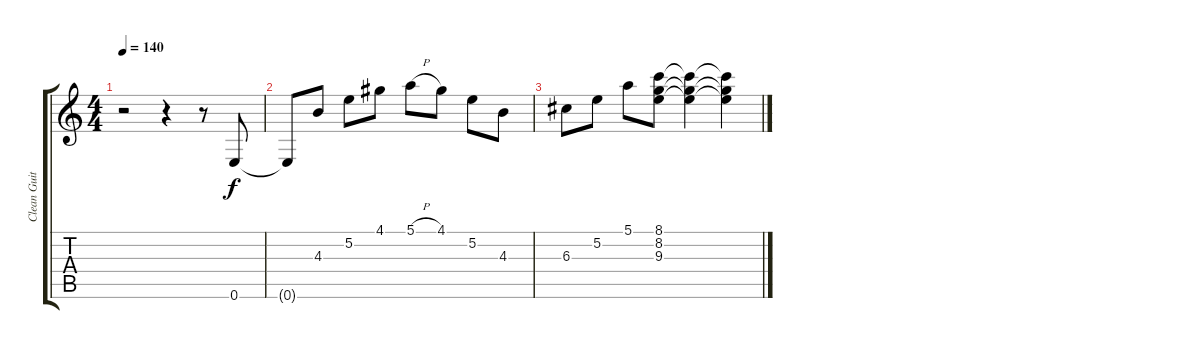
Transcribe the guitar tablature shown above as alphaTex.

\track ("Clean Guitar" "Clean Guit") {instrument acousticguitarnylon}
\staff {score tabs}
\tuning (E4 B3 G3 D3 A2 E2) {hide}
\ts (4 4)
\tempo 140
\clef g2
\ks c
r.2{dy f instrument acousticguitarnylon} r.4 r.8 0.6.8 |
0.6{t}.8 4.3.8 5.2.8 4.1.8 5.1{h}.8 4.1.8 5.2.8 4.3.8 |
6.3.8 5.2.8 5.1.8 (8.1 8.2 9.3).8 (8.1{t} 8.2{t} 9.3{t}).4 (8.1{t} 8.2{t} 9.3{t}).4
